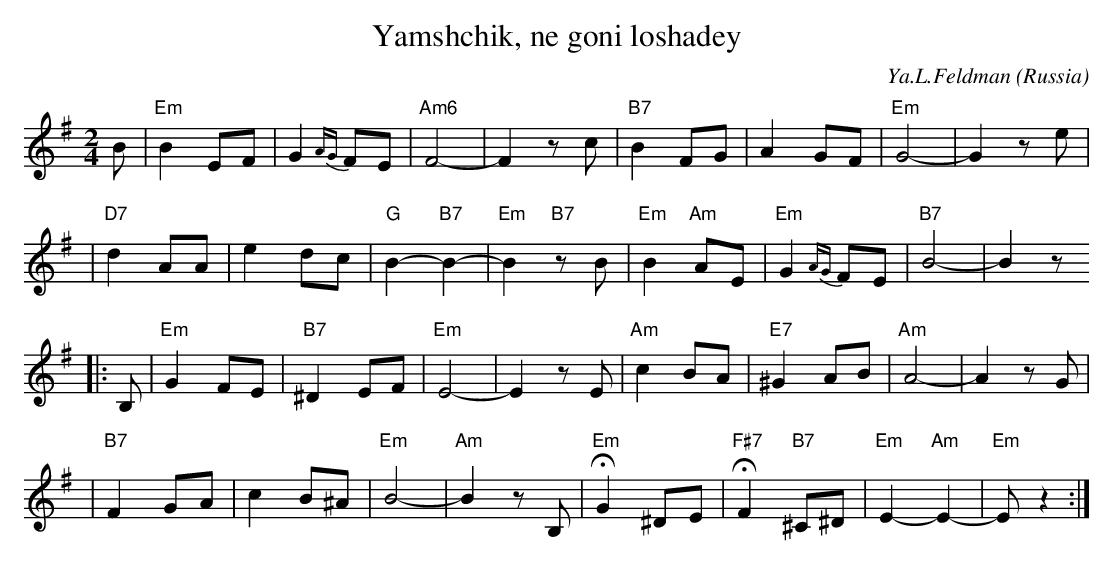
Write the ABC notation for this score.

X:1
T: Yamshchik, ne goni loshadey
O: Russia
C: Ya.L.Feldman
M: 2/4
L: 1/8
K: Em
B \
| "Em"B2 EF | G2{AG}FE | "Am6"F4- | F2 zc \
| "B7"B2 FG | A2 GF | "Em"G4- | G2 ze |
| "D7"d2 AA | e2 dc | "G"B2- "B7"B2- | "Em"B2 "B7"zB \
| "Em"B2 "Am"AE | "Em"G2{AG}FE | "B7"B4- | B2 z
|:B, \
| "Em"G2 FE | "B7"^D2 EF | "Em"E4- | E2 zE \
| "Am"c2 BA | "E7"^G2 AB | "Am"A4- | A2 zG |
| "B7"F2 GA | c2 B^A | "Em"B4- | "Am"B2 zB, \
| "Em"HG2 ^DE | "F#7"HF2 "B7"^C^D | "Em"E2- "Am"E2- | "Em"E z2 :|
